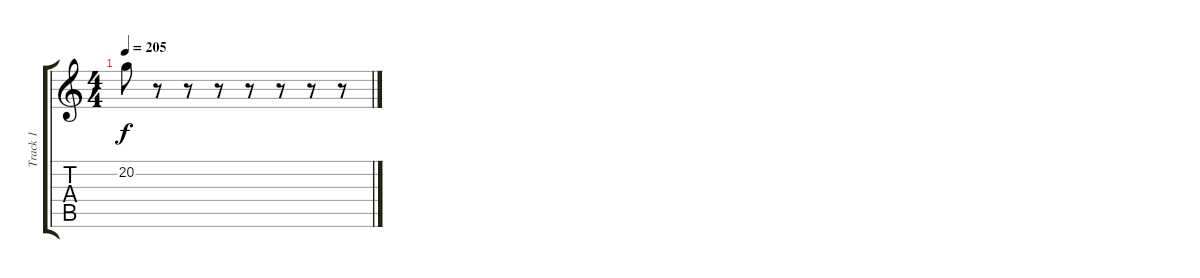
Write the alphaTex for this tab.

\track ("Track 1" "Track 1") {instrument lead5charang}
\staff {score tabs}
\tuning (E4 B3 G3 D3 A2 E2) {hide}
\ts (4 4)
\tempo 205
\clef g2
\ks c
20.2{t}.8{dy f} r.8 r.8 r.8 r.8 r.8 r.8 r.8
